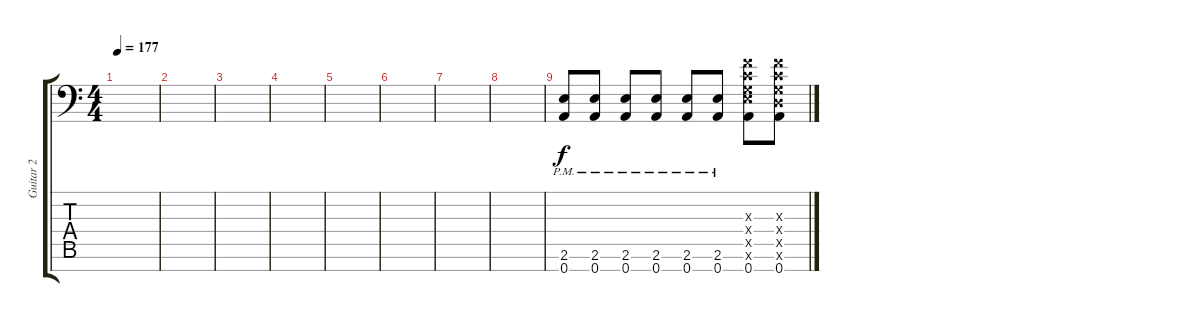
\track ("Guitar 2" "Guitar 2") {instrument distortionguitar}
\staff {score tabs}
\tuning (D4 A3 F3 C3 G2 D2 A1) {hide}
\ts (4 4)
\tempo 177
\clef f4
\ks c
|
|
|
|
|
|
|
|
(2.6{pm} 0.7{pm}).8 (2.6{pm} 0.7{pm}).8 (2.6{pm} 0.7{pm}).8 (2.6{pm} 0.7{pm}).8 (2.6{pm} 0.7{pm}).8 (2.6{pm} 0.7{pm}).8 (0.3{x} 0.4{x} 0.5{x} 2.6{x} 0.7).8 (0.3{x} 0.4{x} 0.5{x} 0.6{x} 0.7).8
